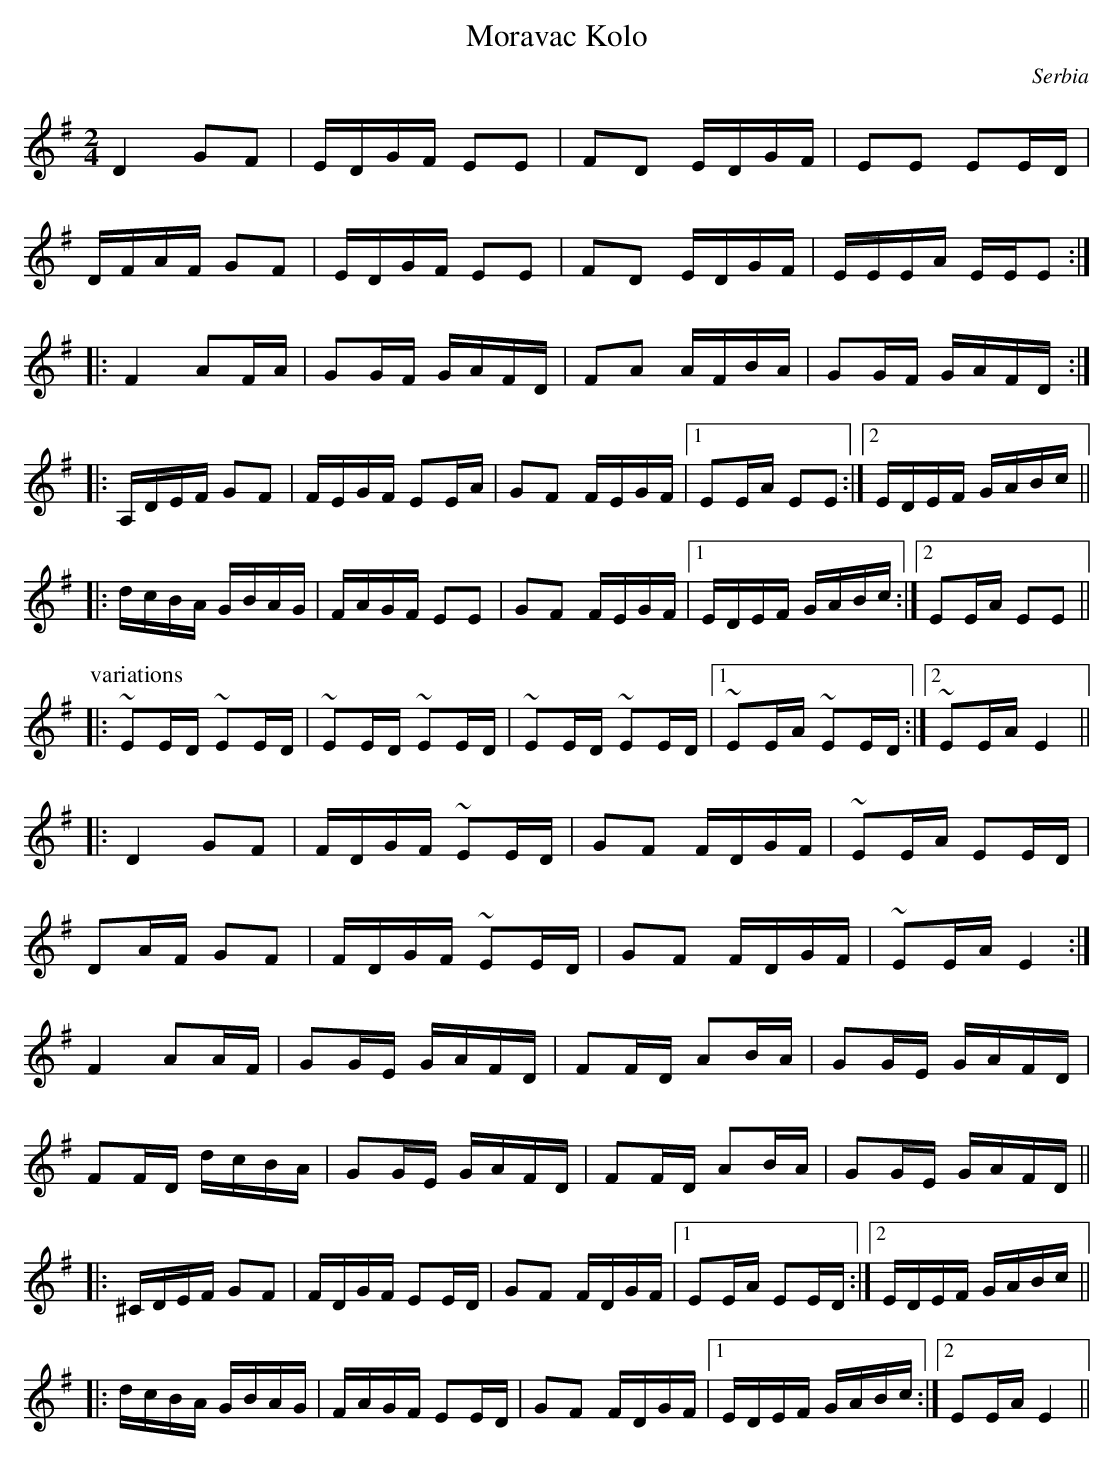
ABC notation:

X:1
T:Moravac Kolo
O:Serbia
M:2/4
L:1/16
K:Dmix
D4 G2F2 | EDGF E2E2 | F2D2 EDGF | E2E2 E2ED |
DFAF G2F2 | EDGF E2E2 | F2D2 EDGF | EEEA EEE2 :|
|: F4 A2FA | G2GF GAFD | F2A2 AFBA | G2GF GAFD :|
|: A,DEF G2F2 | FEGF E2EA | G2F2 FEGF |1 E2EA E2E2 :|2 EDEF GABc ||
|: dcBA GBAG | FAGF E2E2 | G2F2 FEGF |1 EDEF GABc :|2 E2EA E2E2 ||
P:variations
|: ~E2ED ~E2ED | ~E2ED ~E2ED | ~E2ED ~E2ED |1 ~E2EA ~E2ED :|2 ~E2EA E4 ||
|: D4 G2F2 | FDGF ~E2ED | G2F2 FDGF | ~E2EA E2ED |
D2AF G2F2 | FDGF ~E2ED | G2F2 FDGF | ~E2EA E4 :|
F4 A2AF | G2GE GAFD | F2FD A2BA | G2GE GAFD |
F2FD dcBA | G2GE GAFD | F2FD A2BA | G2GE GAFD ||
|: ^CDEF G2F2 | FDGF E2ED | G2F2 FDGF |1 E2EA E2ED :|2 EDEF GABc ||
|: dcBA GBAG | FAGF E2ED | G2F2 FDGF |1 EDEF GABc :|2 E2EA E4 ||
